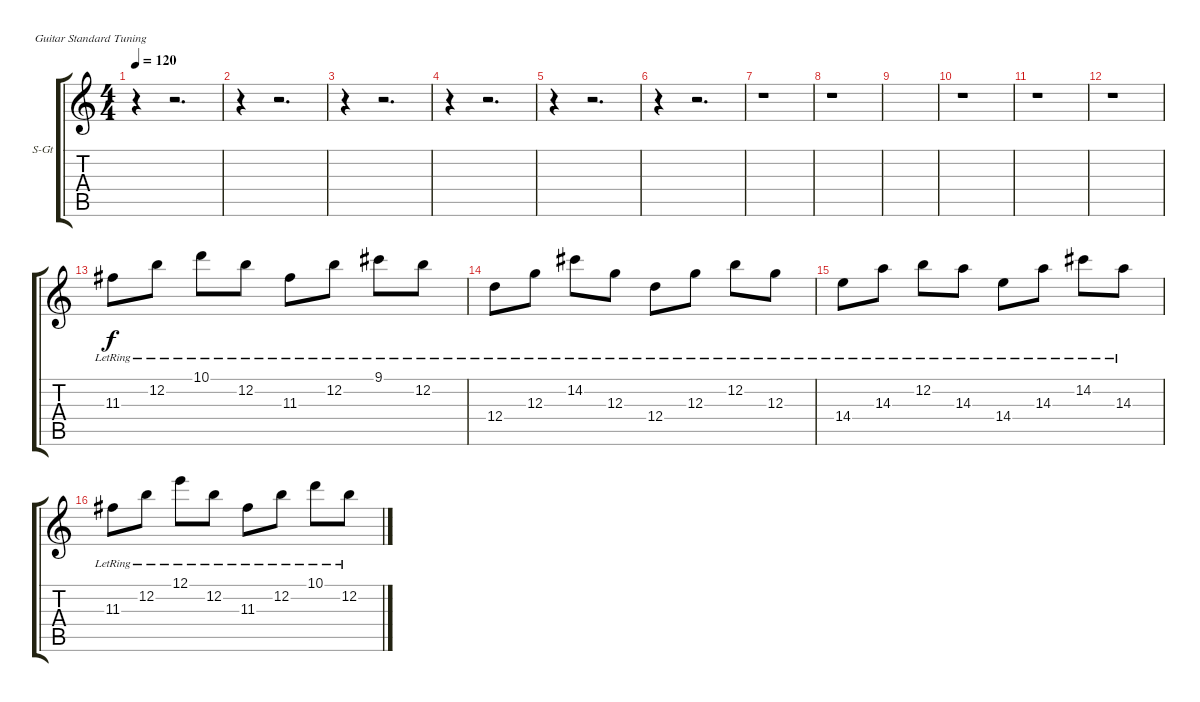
\defaultSystemsLayout 4
\bracketExtendMode groupsimilarinstruments
\firstSystemTrackNameOrientation horizontal
\otherSystemsTrackNameOrientation horizontal
\track ("Acoustic Rhythm" "S-Gt") {instrument acousticguitarsteel}
\staff {score tabs}
\tuning (E4 B3 G3 D3 A2 E2)
\ts (4 4)
\tempo 120
\clef g2
\ks c
r.4{dy f} r.2{d} |
r.4 r.2{d} |
r.4 r.2{d} |
r.4 r.2{d} |
r.4 r.2{d} |
r.4 r.2{d} |
r.1 |
r.1 |
|
r.1 |
r.1 |
r.1 |
11.3{lr}.8 12.2{lr}.8 10.1{lr}.8 12.2{lr}.8 11.3{lr}.8 12.2{lr}.8 9.1{lr}.8 12.2{lr}.8 |
12.4{lr}.8 12.3{lr}.8 14.2{lr}.8 12.3{lr}.8 12.4{lr}.8 12.3{lr}.8 12.2{lr}.8 12.3{lr}.8 |
14.4{lr}.8 14.3{lr}.8 12.2{lr}.8 14.3{lr}.8 14.4{lr}.8 14.3{lr}.8 14.2{lr}.8 14.3{lr}.8 |
11.3{lr}.8 12.2{lr}.8 12.1{lr}.8 12.2{lr}.8 11.3{lr}.8 12.2{lr}.8 10.1{lr}.8 12.2{lr}.8
